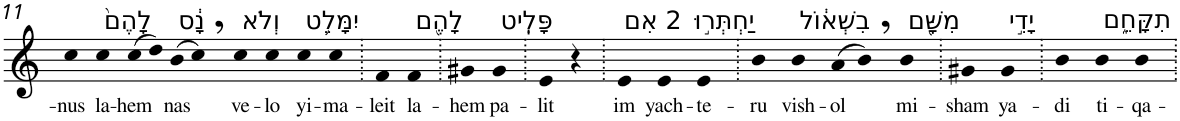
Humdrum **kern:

**kern	**text
*part1	*part1
*staff1	*staff1
*I"Piano	*
*I'Pno	*
!!LO:PB:g=z
*clefG2	*
*k[]	*
=11	=11
!	!LO:LY:b
4cc	-nus
!LO:TX:a:t=לָהֶם֙	!
!	!LO:LY:b
4cc	la-
!	!LO:LY:b
(>8cc	-hem
8dd)	.
!LO:TX:a:t=נָ֔ס	!
!	!LO:LY:b
(>8b	nas
8cc,)	.
!LO:TX:a:t=וְלֹא	!
!	!LO:LY:b
4cc	ve-
!	!LO:LY:b
4cc	-lo
!LO:TX:a:t=יִמָּלֵ֥ט	!
!	!LO:LY:b
4cc	yi-
!	!LO:LY:b
4cc	-ma-
=12.	=12.
!	!LO:LY:b
4f	-leit
!LO:TX:a:t=לָהֶ֖ם	!
!	!LO:LY:b
4f	la-
=13.	=13.
!	!LO:LY:b
4g#X	-hem
!LO:TX:a:t=פָּלִֽיט	!
!	!LO:LY:b
4g#	pa-
=14.	=14.
!	!LO:LY:b
4e	-lit
4r	.
=15.	=15.
!LO:TX:a:t=2 אִם	!
!	!LO:LY:b
4e	im
!LO:TX:a:t=יַחְתְּר֣וּ	!
!	!LO:LY:b
4e	yach-
!	!LO:LY:b
4e	-te-
=16.	=16.
!	!LO:LY:b
4b	-ru
!LO:TX:a:t=בִשְׁא֔וֹל	!
!	!LO:LY:b
4b	vish-
!	!LO:LY:b
(>8a	-ol
8b,)	.
!LO:TX:a:t=מִשָּׁ֖ם	!
!	!LO:LY:b
4b	mi-
=17.	=17.
!	!LO:LY:b
4g#X	-sham
!LO:TX:a:t=יָדִ֣י	!
!	!LO:LY:b
4g#	ya-
=18.	=18.
!	!LO:LY:b
4b	-di
!LO:TX:a:t=תִקָּחֵ֑ם	!
!	!LO:LY:b
4b	ti-
!	!LO:LY:b
4b	-qa-
=.	=.
*-	*-
